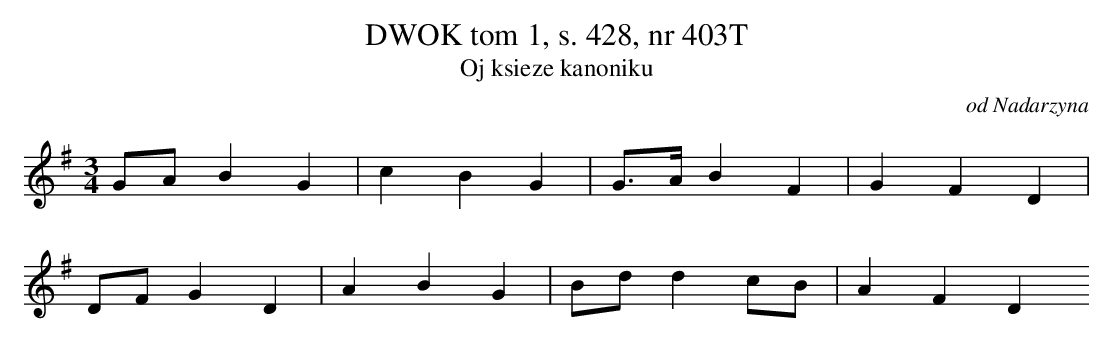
X:1
T: DWOK tom 1, s. 428, nr 403T
T: Oj ksieze kanoniku
O: od Nadarzyna
M: 3/4
L: 1/16
K: G
G2A2B4G4 | c4B4G4 | G3AB4F4 | G4F4D4 |
D2F2G4D4 | A4B4G4 | B2d2d4c2B2 | A4F4D4
